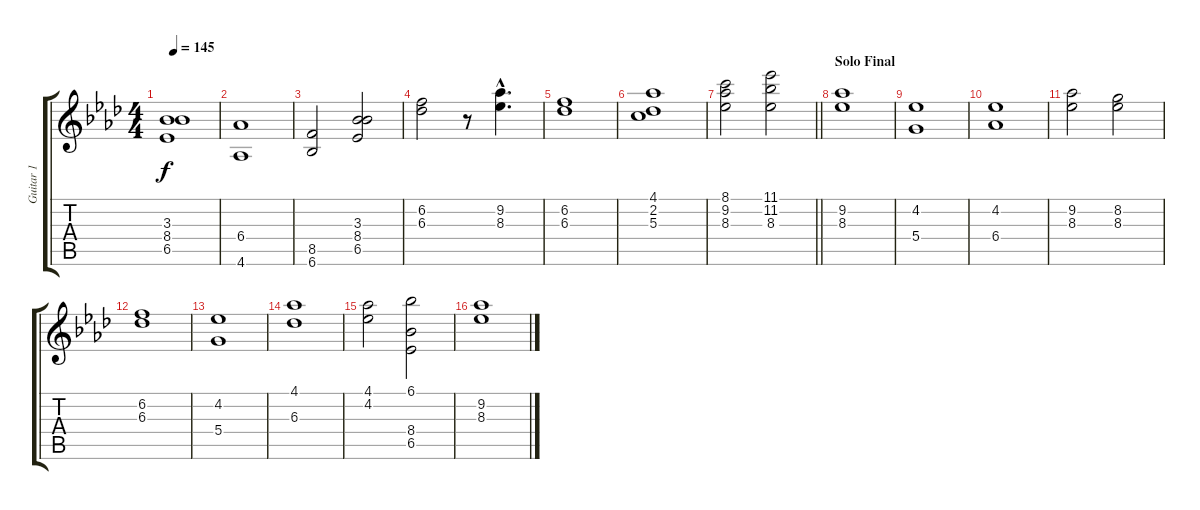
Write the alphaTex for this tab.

\track ("Guitar 1" "Guitar 1") {instrument electricguitarjazz}
\staff {score tabs}
\tuning (E4 B3 G3 D3 A2 E2) {hide}
\ts (4 4)
\tempo 145
\clef g2
\ks ab
(3.3 8.4 6.5).1{dy f} |
(6.4 4.6).1 |
(8.5 6.6).2 (3.3 8.4 6.5).2 |
(6.2 6.3).2 r.8 (9.2{hac} 8.3{hac}).4{d} |
(6.2 6.3).1 |
(4.1 2.2 5.3).1 |
\barLineRight lightlight
(8.1 9.2 8.3).2 (11.1 11.2 8.3).2 |
\section ("" "Solo Final")
(9.2 8.3).1 |
(4.2 5.4).1 |
(4.2 6.4).1 |
(9.2 8.3).2 (8.2 8.3).2 |
(6.2 6.3).1 |
(4.2 5.4).1 |
(4.1 6.3).1 |
(4.1 4.2).2 (6.1 8.4 6.5).2 |
(9.2 8.3).1
